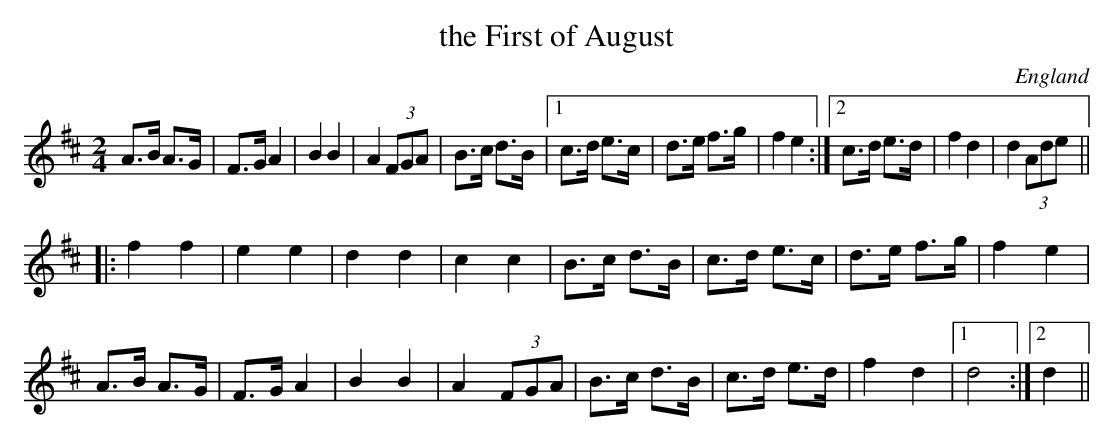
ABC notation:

X:1
T:the First of August
O:England
M:2/4
L:1/8
K:D
A>B A>G|F>G A2|B2 B2|A2 (3FGA|B>c d>B \
|1 c>d e>c|d>e f>g|f2 e2 \
:|2 c>d e>d|f2 d2|d2 (3Ade||
|:f2 f2|e2 e2|d2 d2|c2 c2|\
B>c d>B|c>d e>c|d>e f>g|f2 e2|
A>B A>G|F>G A2|B2 B2|A2 (3FGA|\
B>c d>B|c>d e>d|f2 d2|1 d4 :|2 d2||
